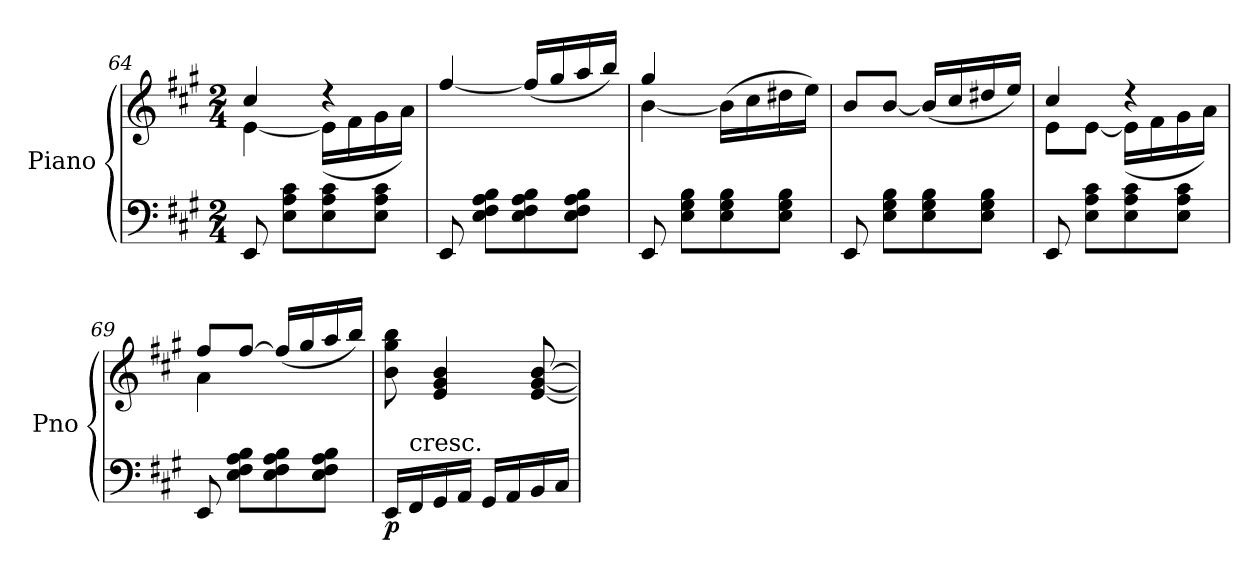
**kern	**kern	**dynam
*part1	*part1	*part1
*staff2	*staff1	*staff1/2
*I"Piano	*	*
*I'Pno	*	*
!!LO:LB:g=z
*clefF4	*clefG2	*
*k[f#c#g#]	*k[f#c#g#]	*
*A:	*A:	*
*M2/4	*M2/4	*
=64	=64	=64
*	*^	*
8EE/	4cc#/	[4e\	.
8E\ 8A\ 8c#\L	.	.	.
8E\ 8A\ 8c#\	4rdd	(<16e\LL]	.
.	.	16f#\	.
8E\ 8A\ 8c#\J	.	16g#\	.
.	.	16a\JJ)	.
*	*v	*v	*
=65	=65	=65
8EE/	[4ff#/	.
8E\ 8F#\ 8A\ 8B\L	.	.
8E\ 8F#\ 8A\ 8B\	(<16ff#/LL]	.
.	16gg#/	.
8E\ 8F#\ 8A\ 8B\J	16aa/	.
.	16bb/JJ)	.
=66	=66	=66
*	*^	*
8EE/	4gg#/	[4b\	.
8E\ 8G#\ 8B\L	.	.	.
8E\ 8G#\ 8B\	4rddyy	(<16b\LL]	.
.	.	16cc#\	.
8E\ 8G#\ 8B\J	.	16dd#X\	.
.	.	16ee\JJ)	.
=67	=67	=67	=67
!	!LO:TX:a:t=cresc.	!	!
*	*v	*v	*
8EE/	8b/L	.
8E\ 8G#\ 8B\L	[8b/J	.
8E\ 8G#\ 8B\	(<16b/LL]	.
.	16cc#/	.
8E\ 8G#\ 8B\J	16dd#X/	.
.	16ee/JJ)	.
=68	=68	=68
*	*^	*
8EE/	4cc#/	8e\L	.
8E\ 8A\ 8c#\L	.	[8e\J	.
8E\ 8A\ 8c#\	4rdd	(<16e\LL]	.
.	.	16f#\	.
8E\ 8A\ 8c#\J	.	16g#\	.
.	.	16a\JJ)	.
=69	=69	=69	=69
8EE/	8ff#/L	4a\	.
8E\ 8F#\ 8A\ 8B\L	[8ff#/J	.	.
8E\ 8F#\ 8A\ 8B\	(>16ff#/LL]	4ryy	.
.	16gg#/	.	.
8E\ 8F#\ 8A\ 8B\J	16aa/	.	.
.	16bb/JJ)	.	.
*	*v	*v	*
!!LO:LB:g=z
=70	=70	=70
!	!	!LO:DY:b=2
16EE/LL	8b\ 8gg#\ 8bb\	p
!LO:TX:a:t=cresc.	!	!
16FF#/	.	.
16GG#/	4e/ 4g#/ 4b/	.
16AA/JJ	.	.
16GG#/LL	.	.
16AA/	.	.
16BB/	[8e/ [8g#/ [8b/	.
16C#/JJ	.	.
=	=	=
*-	*-	*-
